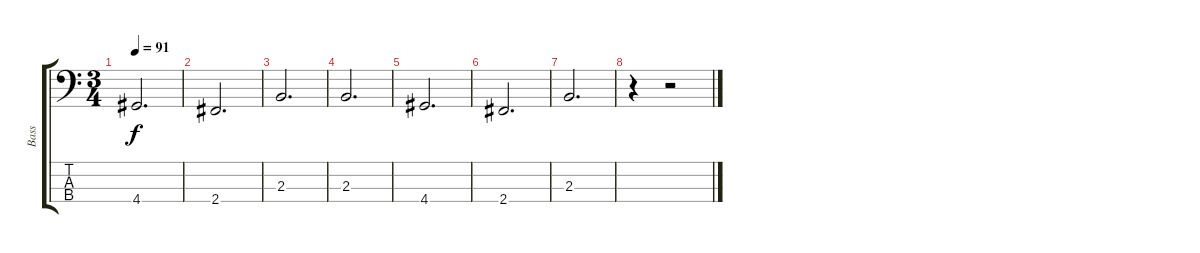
\track ("Bass" "Bass") {instrument electricbassfinger}
\staff {score tabs}
\tuning (G2 D2 A1 E1) {hide}
\ts (3 4)
\tempo 91
\clef f4
\ks c
4.4.2{d dy f} |
2.4.2{d} |
2.3.2{d} |
2.3.2{d} |
4.4.2{d} |
2.4.2{d} |
2.3.2{d} |
r.4 r.2
